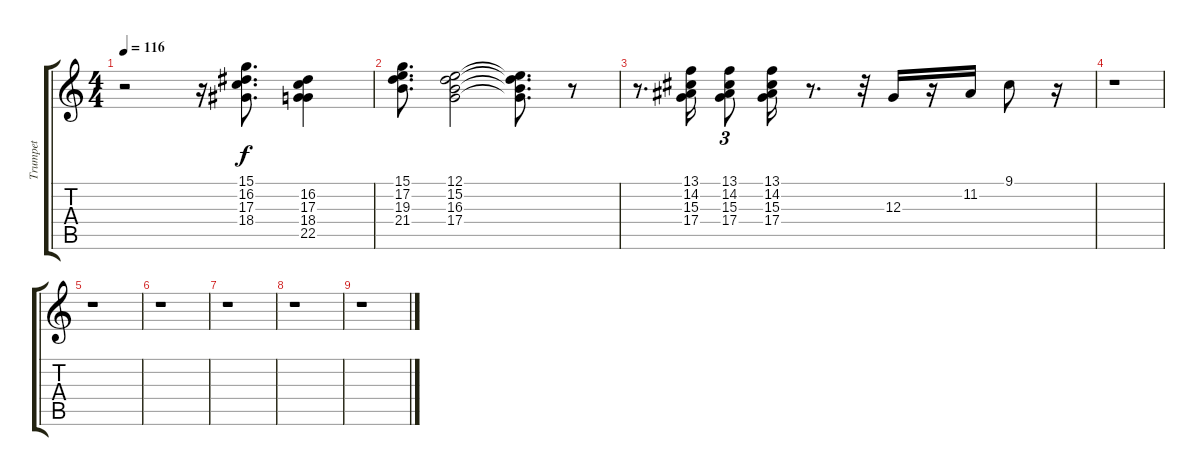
\track ("Trumpet" "Trumpet") {instrument trumpet}
\staff {score tabs}
\tuning (E4 B3 G3 D3 A2 E2) {hide}
\ts (4 4)
\tempo 116
\clef g2
\ks c
r.2{dy f} r.16 (15.1 16.2 17.3 18.4).8{d} (16.2 17.3 18.4 22.5).4 |
(15.1 17.2 19.3 21.4).8{d} (12.1 15.2 16.3 17.4).2 (12.1{t} 15.2{t} 16.3{t} 17.4{t}).8{d} r.8 |
r.8{d} (13.1 14.2 15.3 17.4).16 (13.1 14.2 15.3 17.4).8{tu (3 2)} (13.1 14.2 15.3 17.4).16 r.8{d} r.32 12.3.16 r.16 11.2.16 9.1.8 r.16 |
r.1 |
r.1 |
r.1 |
r.1 |
r.1 |
r.1
